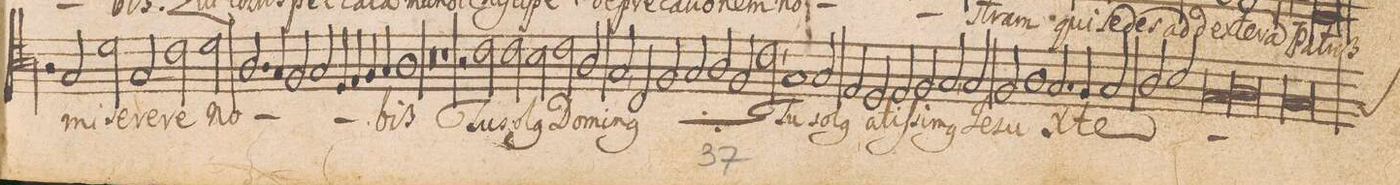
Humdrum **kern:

**kern	**text
*I"TENOR.	*
*clefC4	*
*k[]	*
*met(c|)	*
*M2/1	*
2r	.
2G/	mi-
2d\	-ſe-
2G/	-re-
=65-	=65-
2c\	-re
2d\	No-
2.A/	.
4G/	.
=66-	=66-
2F/	.
2G/	.
4D/	.
4E/	.
4F/	.
4G/	.
=67-	=67-
1A\	-bis
0r	.
=68-	=68-
1r	.
=69-	=69-
2r	.
2c\	Tu
2c\	so-
2B\	-l(us)
=70-	=70-
2c\	Do-
2A/	-mi-
2G,</	-n(us)
*	*ij
2C/	Tu
=71-	=71-
2F/	so-
2G/	-l(us)
2A/	Do-
2F/	-mi-
=72-	=72-
2c,<\	-n(us)
*	*Xij
1G/	Tu
2G/	so-
=73-	=73-
2E/	-l(us)
2D/	al-
2E/	-tiſ-
2F/	-si-
=74-	=74-
2G,</	-m(us)
2G/	Je
2F/	.
1A\	su
=75-	=75-
2.G/	X-
4F/	.
2G/	-te
=76-	=76-
2A/	.
2B/	.
*lig	*
1G/	.
=77-	=77-
1A\	.
*Xlig	*
*custos:G	*
0G/	.
=78-	=78-
*-	*-
